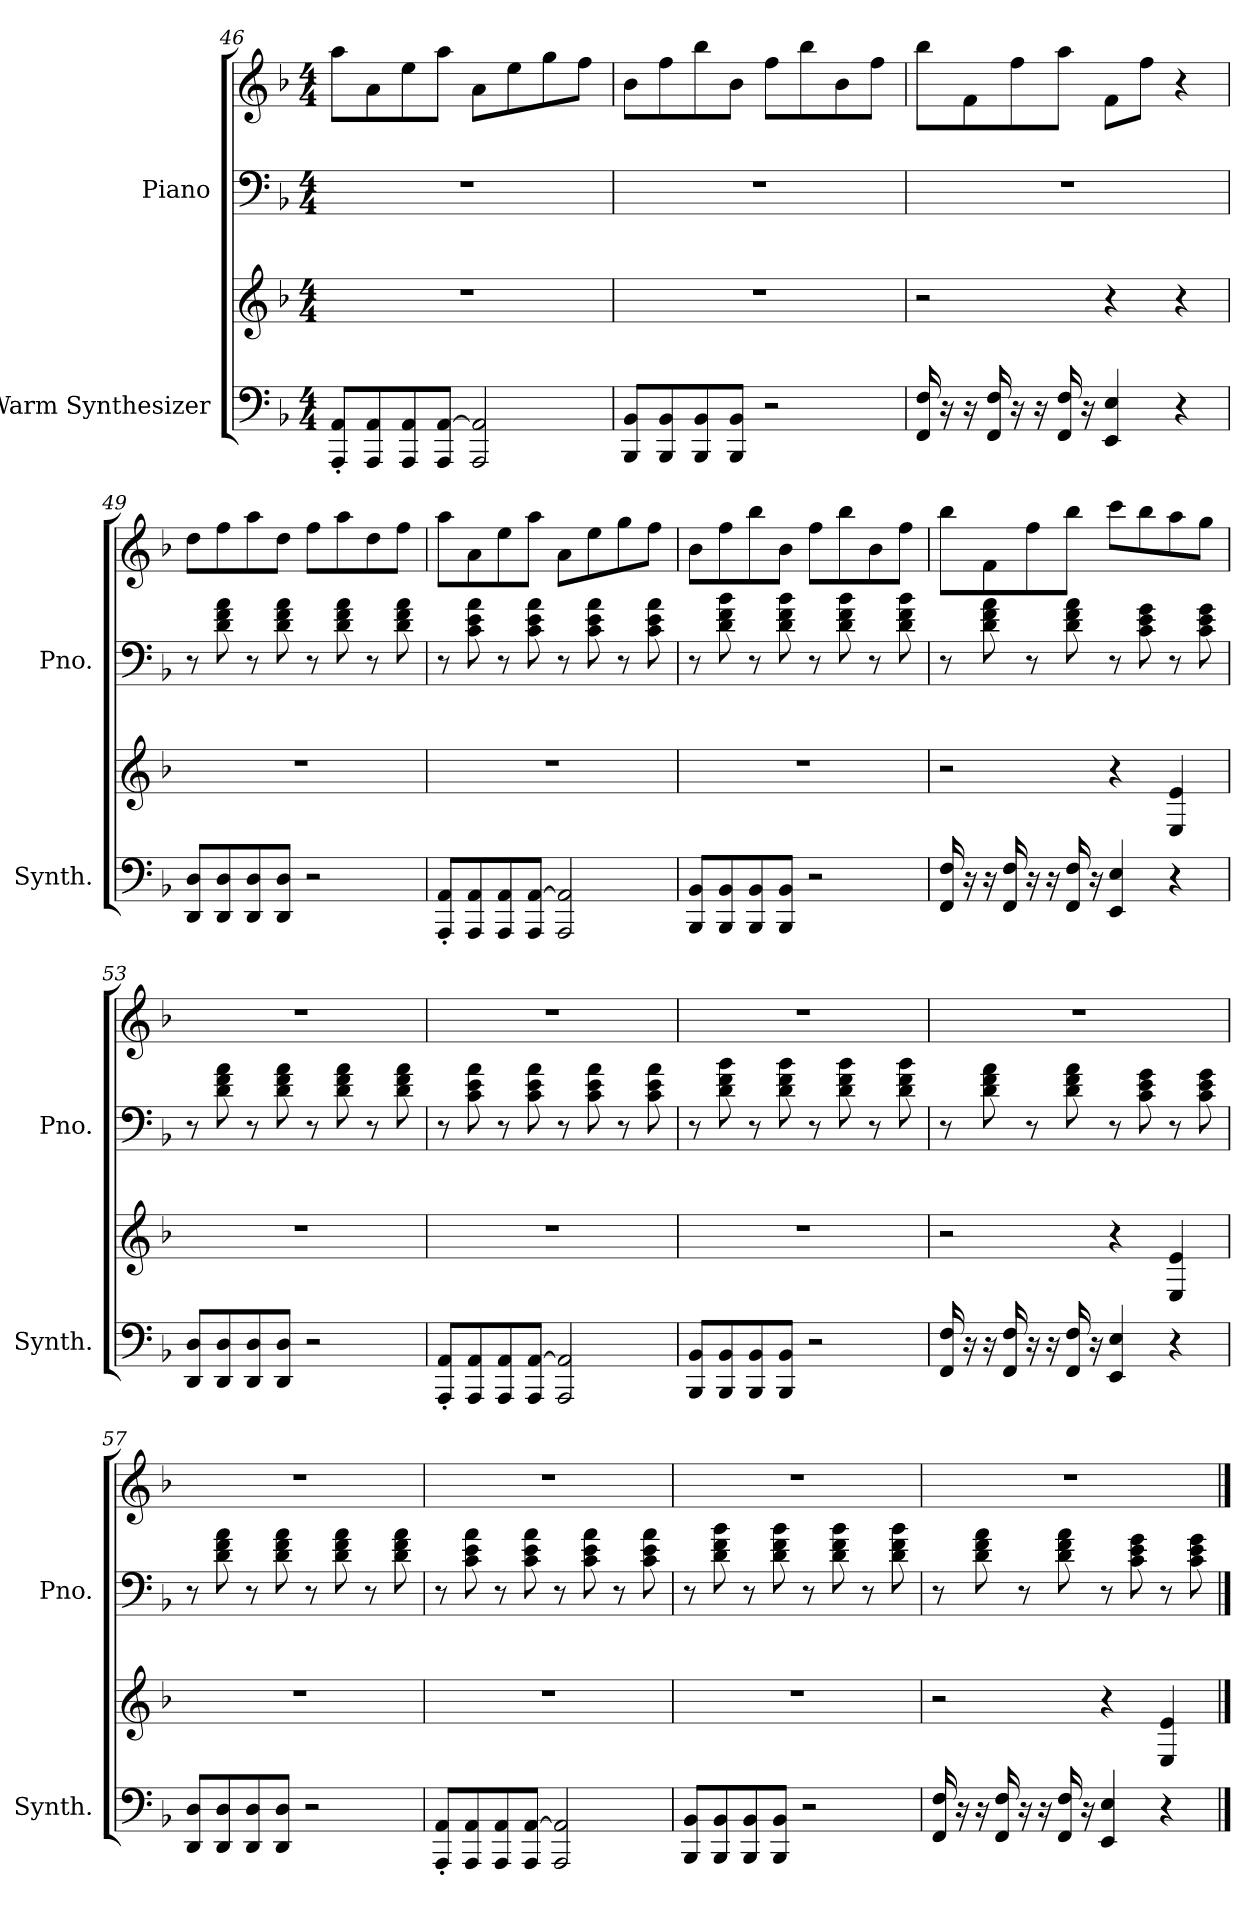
**kern	**kern	**kern	**kern
*part2	*part2	*part1	*part1
*staff4	*staff3	*staff2	*staff1
*I"Warm Synthesizer	*	*I"Piano	*
*I'Synth.	*	*I'Pno.	*
*clefF4	*clefG2	*clefF4	*clefG2
*k[b-]	*k[b-]	*k[b-]	*k[b-]
*M4/4	*M4/4	*M4/4	*M4/4
=46	=46	=46	=46
8AAA/' 8AA/'L	1r	1r	8aa\L
8AAA/ 8AA/	.	.	8a\
8AAA/ 8AA/	.	.	8ee\
8AAA/ [8AA/J	.	.	8aa\J
2AAA/ 2AA/]	.	.	8a\L
.	.	.	8ee\
.	.	.	8gg\
.	.	.	8ff\J
!!LO:LB:g=z
=47	=47	=47	=47
8BBB-/ 8BB-/L	1r	1r	8b-\L
8BBB-/ 8BB-/	.	.	8ff\
8BBB-/ 8BB-/	.	.	8bb-\
8BBB-/ 8BB-/J	.	.	8b-\J
2r	.	.	8ff\L
.	.	.	8bb-\
.	.	.	8b-\
.	.	.	8ff\J
=48	=48	=48	=48
16FF/ 16F/	2r	1r	8bb-\L
16r	.	.	.
16r	.	.	8f\
16FF/ 16F/	.	.	.
16r	.	.	8ff\
16r	.	.	.
16FF/ 16F/	.	.	8aa\J
16r	.	.	.
4EE/ 4E/	4r	.	8f\L
.	.	.	8ff\J
4r	4r	.	4r
=49	=49	=49	=49
8DD/ 8D/L	1r	8r	8dd\L
8DD/ 8D/	.	8d\ 8f\ 8a\	8ff\
8DD/ 8D/	.	8r	8aa\
8DD/ 8D/J	.	8d\ 8f\ 8a\	8dd\J
2r	.	8r	8ff\L
.	.	8d\ 8f\ 8a\	8aa\
.	.	8r	8dd\
.	.	8d\ 8f\ 8a\	8ff\J
=50	=50	=50	=50
8AAA/' 8AA/'L	1r	8r	8aa\L
8AAA/ 8AA/	.	8c\ 8e\ 8a\	8a\
8AAA/ 8AA/	.	8r	8ee\
8AAA/ [8AA/J	.	8c\ 8e\ 8a\	8aa\J
2AAA/ 2AA/]	.	8r	8a\L
.	.	8c\ 8e\ 8a\	8ee\
.	.	8r	8gg\
.	.	8c\ 8e\ 8a\	8ff\J
=51	=51	=51	=51
8BBB-/ 8BB-/L	1r	8r	8b-\L
8BBB-/ 8BB-/	.	8d\ 8f\ 8b-\	8ff\
8BBB-/ 8BB-/	.	8r	8bb-\
8BBB-/ 8BB-/J	.	8d\ 8f\ 8b-\	8b-\J
2r	.	8r	8ff\L
.	.	8d\ 8f\ 8b-\	8bb-\
.	.	8r	8b-\
.	.	8d\ 8f\ 8b-\	8ff\J
=52	=52	=52	=52
16FF/ 16F/	2r	8r	8bb-\L
16r	.	.	.
16r	.	8d\ 8f\ 8a\	8f\
16FF/ 16F/	.	.	.
16r	.	8r	8ff\
16r	.	.	.
16FF/ 16F/	.	8d\ 8f\ 8a\	8bb-\J
16r	.	.	.
4EE/ 4E/	4r	8r	8ccc\L
.	.	8c\ 8e\ 8g\	8bb-\
4r	4E/ 4e/	8r	8aa\
.	.	8c\ 8e\ 8g\	8gg\J
!!LO:LB:g=z
=53	=53	=53	=53
8DD/ 8D/L	1r	8r	1r
8DD/ 8D/	.	8d\ 8f\ 8a\	.
8DD/ 8D/	.	8r	.
8DD/ 8D/J	.	8d\ 8f\ 8a\	.
2r	.	8r	.
.	.	8d\ 8f\ 8a\	.
.	.	8r	.
.	.	8d\ 8f\ 8a\	.
=54	=54	=54	=54
8AAA/' 8AA/'L	1r	8r	1r
8AAA/ 8AA/	.	8c\ 8e\ 8a\	.
8AAA/ 8AA/	.	8r	.
8AAA/ [8AA/J	.	8c\ 8e\ 8a\	.
2AAA/ 2AA/]	.	8r	.
.	.	8c\ 8e\ 8a\	.
.	.	8r	.
.	.	8c\ 8e\ 8a\	.
=55	=55	=55	=55
8BBB-/ 8BB-/L	1r	8r	1r
8BBB-/ 8BB-/	.	8d\ 8f\ 8b-\	.
8BBB-/ 8BB-/	.	8r	.
8BBB-/ 8BB-/J	.	8d\ 8f\ 8b-\	.
2r	.	8r	.
.	.	8d\ 8f\ 8b-\	.
.	.	8r	.
.	.	8d\ 8f\ 8b-\	.
=56	=56	=56	=56
16FF/ 16F/	2r	8r	1r
16r	.	.	.
16r	.	8d\ 8f\ 8a\	.
16FF/ 16F/	.	.	.
16r	.	8r	.
16r	.	.	.
16FF/ 16F/	.	8d\ 8f\ 8a\	.
16r	.	.	.
4EE/ 4E/	4r	8r	.
.	.	8c\ 8e\ 8g\	.
4r	4E/ 4e/	8r	.
.	.	8c\ 8e\ 8g\	.
=57	=57	=57	=57
8DD/ 8D/L	1r	8r	1r
8DD/ 8D/	.	8d\ 8f\ 8a\	.
8DD/ 8D/	.	8r	.
8DD/ 8D/J	.	8d\ 8f\ 8a\	.
2r	.	8r	.
.	.	8d\ 8f\ 8a\	.
.	.	8r	.
.	.	8d\ 8f\ 8a\	.
=58	=58	=58	=58
8AAA/' 8AA/'L	1r	8r	1r
8AAA/ 8AA/	.	8c\ 8e\ 8a\	.
8AAA/ 8AA/	.	8r	.
8AAA/ [8AA/J	.	8c\ 8e\ 8a\	.
2AAA/ 2AA/]	.	8r	.
.	.	8c\ 8e\ 8a\	.
.	.	8r	.
.	.	8c\ 8e\ 8a\	.
!!LO:PB:g=z
=59	=59	=59	=59
8BBB-/ 8BB-/L	1r	8r	1r
8BBB-/ 8BB-/	.	8d\ 8f\ 8b-\	.
8BBB-/ 8BB-/	.	8r	.
8BBB-/ 8BB-/J	.	8d\ 8f\ 8b-\	.
2r	.	8r	.
.	.	8d\ 8f\ 8b-\	.
.	.	8r	.
.	.	8d\ 8f\ 8b-\	.
=60	=60	=60	=60
16FF/ 16F/	2r	8r	1r
16r	.	.	.
16r	.	8d\ 8f\ 8a\	.
16FF/ 16F/	.	.	.
16r	.	8r	.
16r	.	.	.
16FF/ 16F/	.	8d\ 8f\ 8a\	.
16r	.	.	.
4EE/ 4E/	4r	8r	.
.	.	8c\ 8e\ 8g\	.
4r	4E/ 4e/	8r	.
.	.	8c\ 8e\ 8g\	.
==	==	==	==
*-	*-	*-	*-
